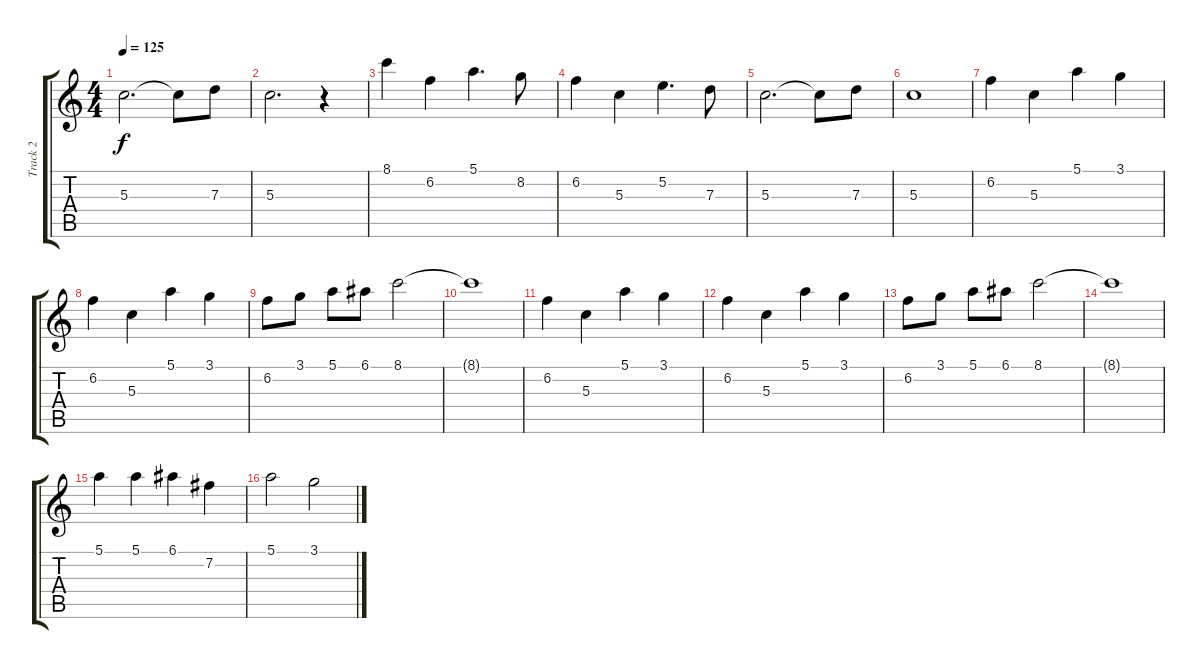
\track ("Track 2" "Track 2") {instrument distortionguitar}
\staff {score tabs}
\tuning (E4 B3 G3 D3 A2 E2) {hide}
\ts (4 4)
\tempo 125
\clef g2
\ks c
5.3.2{d dy f} 5.3{t}.8 7.3.8 |
5.3.2{d} r.4 |
8.1.4 6.2.4 5.1.4{d} 8.2.8 |
6.2.4 5.3.4 5.2.4{d} 7.3.8 |
5.3.2{d} 5.3{t}.8 7.3.8 |
5.3.1 |
6.2.4 5.3.4 5.1.4 3.1.4 |
6.2.4 5.3.4 5.1.4 3.1.4 |
6.2.8 3.1.8 5.1.8 6.1.8 8.1.2 |
8.1{t}.1 |
6.2.4 5.3.4 5.1.4 3.1.4 |
6.2.4 5.3.4 5.1.4 3.1.4 |
6.2.8 3.1.8 5.1.8 6.1.8 8.1.2 |
8.1{t}.1 |
5.1.4 5.1.4 6.1.4 7.2.4 |
5.1.2 3.1.2
